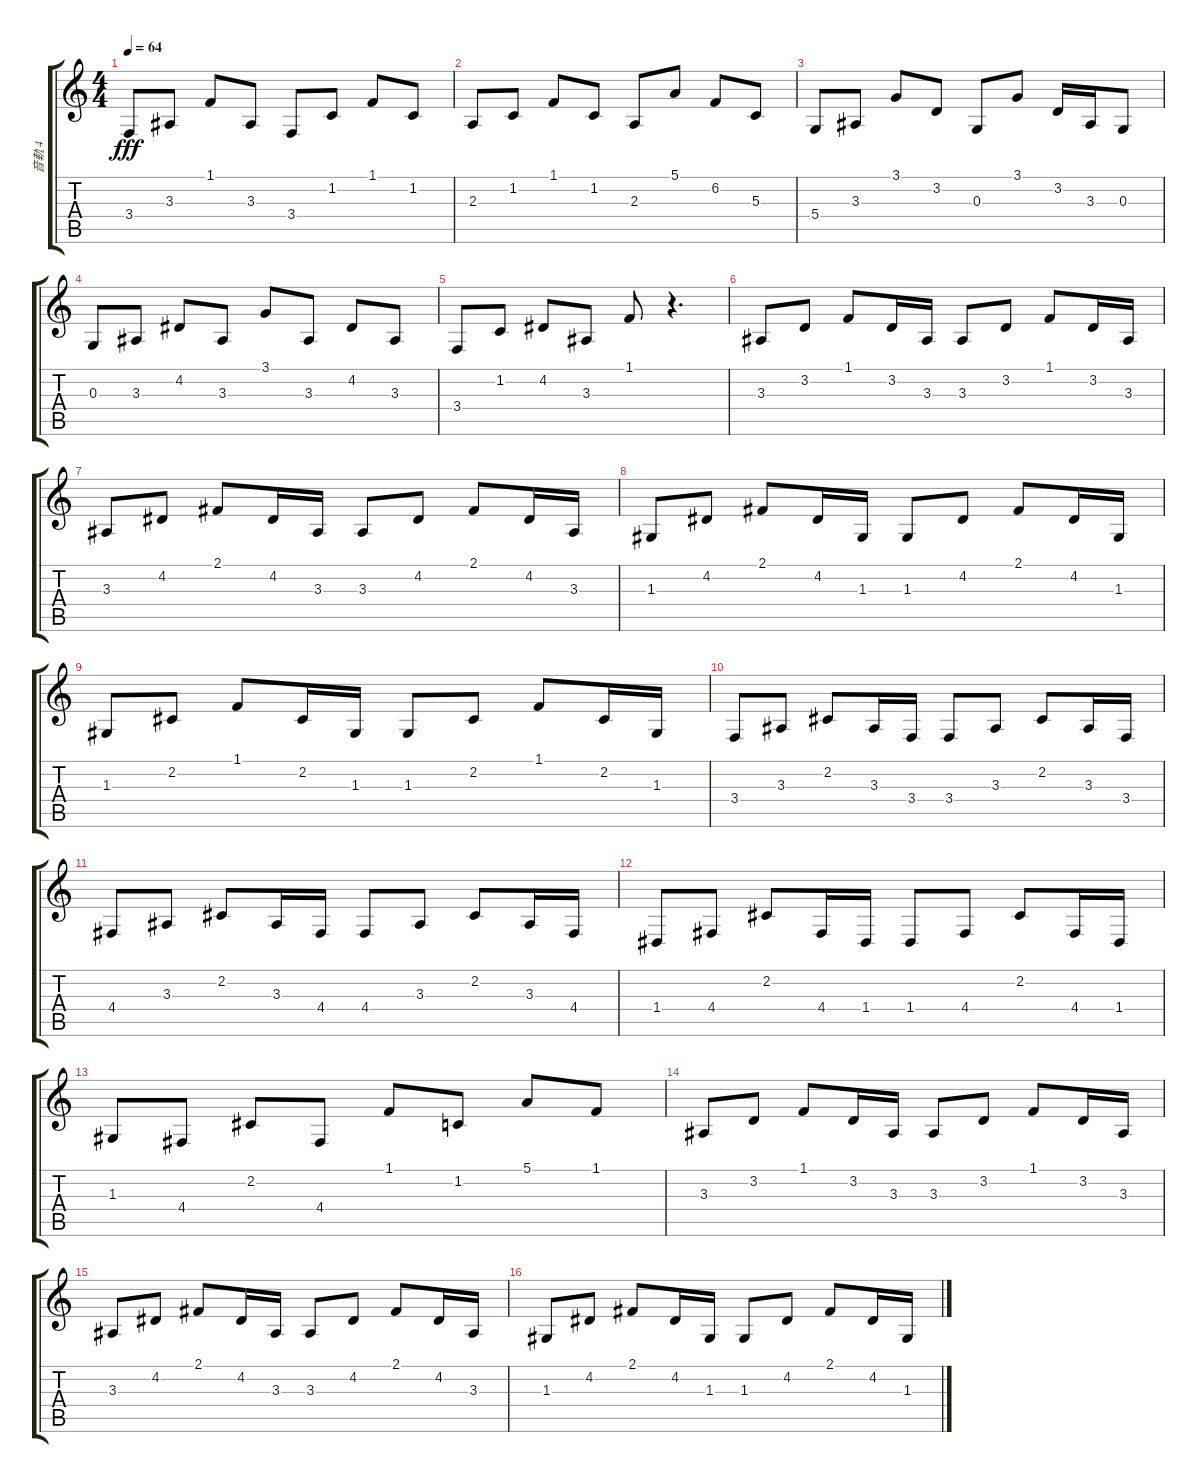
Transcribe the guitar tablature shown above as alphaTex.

\track ("音軌 4" "音軌 4") {instrument harpsichord}
\staff {score tabs}
\tuning (E4 B3 G3 D3 A2 E2) {hide}
\ts (4 4)
\tempo 64
\clef g2
\ks c
3.4.8{dy fff} 3.3.8 1.1.8 3.3.8 3.4.8 1.2.8 1.1.8 1.2.8 |
2.3.8 1.2.8 1.1.8 1.2.8 2.3.8 5.1.8 6.2.8 5.3.8 |
5.4.8 3.3.8 3.1.8 3.2.8 0.3.8 3.1.8 3.2.16 3.3.16 0.3.8 |
0.3.8 3.3.8 4.2.8 3.3.8 3.1.8 3.3.8 4.2.8 3.3.8 |
3.4.8 1.2.8 4.2.8 3.3.8 1.1.8 r.4{d} |
3.3.8 3.2.8 1.1.8 3.2.16 3.3.16 3.3.8 3.2.8 1.1.8 3.2.16 3.3.16 |
3.3.8 4.2.8 2.1.8 4.2.16 3.3.16 3.3.8 4.2.8 2.1.8 4.2.16 3.3.16 |
1.3.8 4.2.8 2.1.8 4.2.16 1.3.16 1.3.8 4.2.8 2.1.8 4.2.16 1.3.16 |
1.3.8 2.2.8 1.1.8 2.2.16 1.3.16 1.3.8 2.2.8 1.1.8 2.2.16 1.3.16 |
3.4.8 3.3.8 2.2.8 3.3.16 3.4.16 3.4.8 3.3.8 2.2.8 3.3.16 3.4.16 |
4.4.8 3.3.8 2.2.8 3.3.16 4.4.16 4.4.8 3.3.8 2.2.8 3.3.16 4.4.16 |
1.4.8 4.4.8 2.2.8 4.4.16 1.4.16 1.4.8 4.4.8 2.2.8 4.4.16 1.4.16 |
1.3.8 4.4.8 2.2.8 4.4.8 1.1.8 1.2.8 5.1.8 1.1.8 |
3.3.8 3.2.8 1.1.8 3.2.16 3.3.16 3.3.8 3.2.8 1.1.8 3.2.16 3.3.16 |
3.3.8 4.2.8 2.1.8 4.2.16 3.3.16 3.3.8 4.2.8 2.1.8 4.2.16 3.3.16 |
1.3.8 4.2.8 2.1.8 4.2.16 1.3.16 1.3.8 4.2.8 2.1.8 4.2.16 1.3.16
